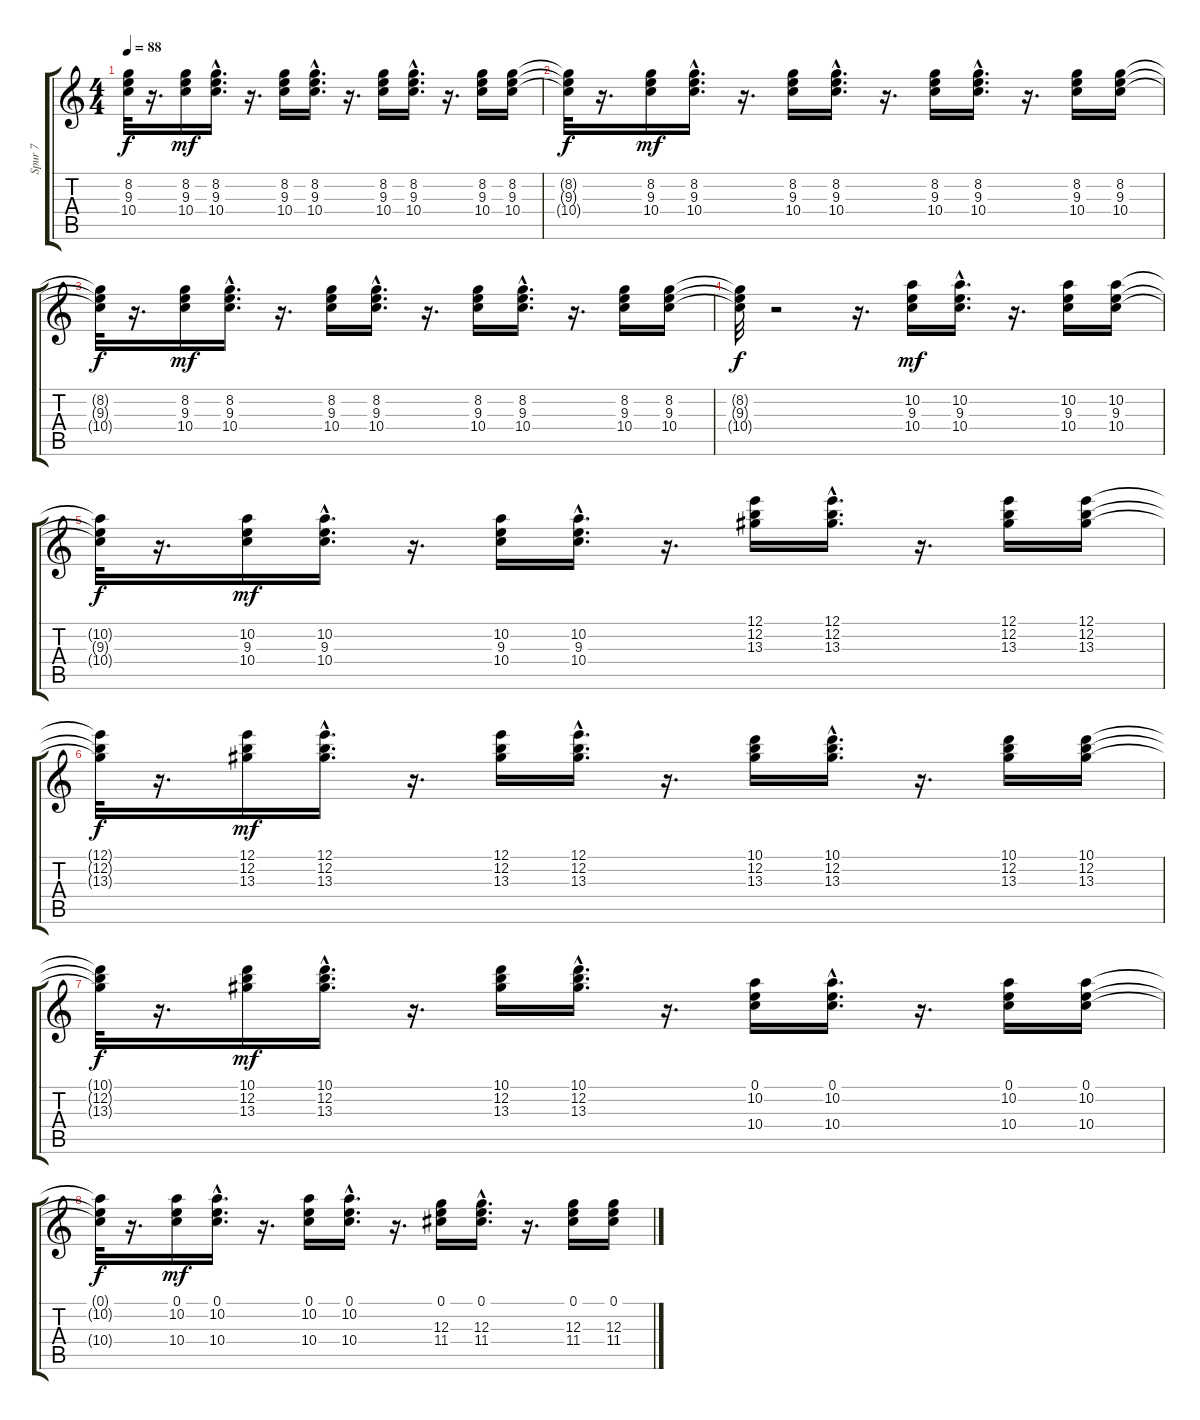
\track ("Spur 7" "Spur 7") {instrument acousticguitarsteel}
\staff {score tabs}
\tuning (E4 B3 G3 D3 A2 E2) {hide}
\ts (4 4)
\tempo 88
\clef g2
\ks c
(8.2{t} 9.3{t} 10.4{t}).32{dy f} r.16{d} (8.2 9.3 10.4).16{dy mf} (8.2{hac} 9.3{hac} 10.4{hac}).16{d} r.16{d} (8.2 9.3 10.4).16 (8.2{hac} 9.3{hac} 10.4{hac}).16{d} r.16{d} (8.2 9.3 10.4).16 (8.2{hac} 9.3{hac} 10.4{hac}).16{d} r.16{d} (8.2 9.3 10.4).16 (8.2 9.3 10.4).16 |
(8.2{t} 9.3{t} 10.4{t}).32{dy f} r.16{d} (8.2 9.3 10.4).16{dy mf} (8.2{hac} 9.3{hac} 10.4{hac}).16{d} r.16{d} (8.2 9.3 10.4).16 (8.2{hac} 9.3{hac} 10.4{hac}).16{d} r.16{d} (8.2 9.3 10.4).16 (8.2{hac} 9.3{hac} 10.4{hac}).16{d} r.16{d} (8.2 9.3 10.4).16 (8.2 9.3 10.4).16 |
(8.2{t} 9.3{t} 10.4{t}).32{dy f} r.16{d} (8.2 9.3 10.4).16{dy mf} (8.2{hac} 9.3{hac} 10.4{hac}).16{d} r.16{d} (8.2 9.3 10.4).16 (8.2{hac} 9.3{hac} 10.4{hac}).16{d} r.16{d} (8.2 9.3 10.4).16 (8.2{hac} 9.3{hac} 10.4{hac}).16{d} r.16{d} (8.2 9.3 10.4).16 (8.2 9.3 10.4).16 |
(8.2{t} 9.3{t} 10.4{t}).32{dy f} r.2 r.16{d} (10.2 9.3 10.4).16{dy mf} (10.2{hac} 9.3{hac} 10.4{hac}).16{d} r.16{d} (10.2 9.3 10.4).16 (10.2 9.3 10.4).16 |
(10.2{t} 9.3{t} 10.4{t}).32{dy f} r.16{d} (10.2 9.3 10.4).16{dy mf} (10.2{hac} 9.3{hac} 10.4{hac}).16{d} r.16{d} (10.2 9.3 10.4).16 (10.2{hac} 9.3{hac} 10.4{hac}).16{d} r.16{d} (12.1 12.2 13.3).16 (12.1{hac} 12.2{hac} 13.3{hac}).16{d} r.16{d} (12.1 12.2 13.3).16 (12.1 12.2 13.3).16 |
(12.1{t} 12.2{t} 13.3{t}).32{dy f} r.16{d} (12.1 12.2 13.3).16{dy mf} (12.1{hac} 12.2{hac} 13.3{hac}).16{d} r.16{d} (12.1 12.2 13.3).16 (12.1{hac} 12.2{hac} 13.3{hac}).16{d} r.16{d} (10.1 12.2 13.3).16 (10.1{hac} 12.2{hac} 13.3{hac}).16{d} r.16{d} (10.1 12.2 13.3).16 (10.1 12.2 13.3).16 |
(10.1{t} 12.2{t} 13.3{t}).32{dy f} r.16{d} (10.1 12.2 13.3).16{dy mf} (10.1{hac} 12.2{hac} 13.3{hac}).16{d} r.16{d} (10.1 12.2 13.3).16 (10.1{hac} 12.2{hac} 13.3{hac}).16{d} r.16{d} (0.1 10.2 10.4).16 (0.1{hac} 10.2{hac} 10.4{hac}).16{d} r.16{d} (0.1 10.2 10.4).16 (0.1 10.2 10.4).16 |
(0.1{t} 10.2{t} 10.4{t}).32{dy f} r.16{d} (0.1 10.2 10.4).16{dy mf} (0.1{hac} 10.2{hac} 10.4{hac}).16{d} r.16{d} (0.1 10.2 10.4).16 (0.1{hac} 10.2{hac} 10.4{hac}).16{d} r.16{d} (0.1 12.3 11.4).16 (0.1{hac} 12.3{hac} 11.4{hac}).16{d} r.16{d} (0.1 12.3 11.4).16 (0.1 12.3 11.4).16
